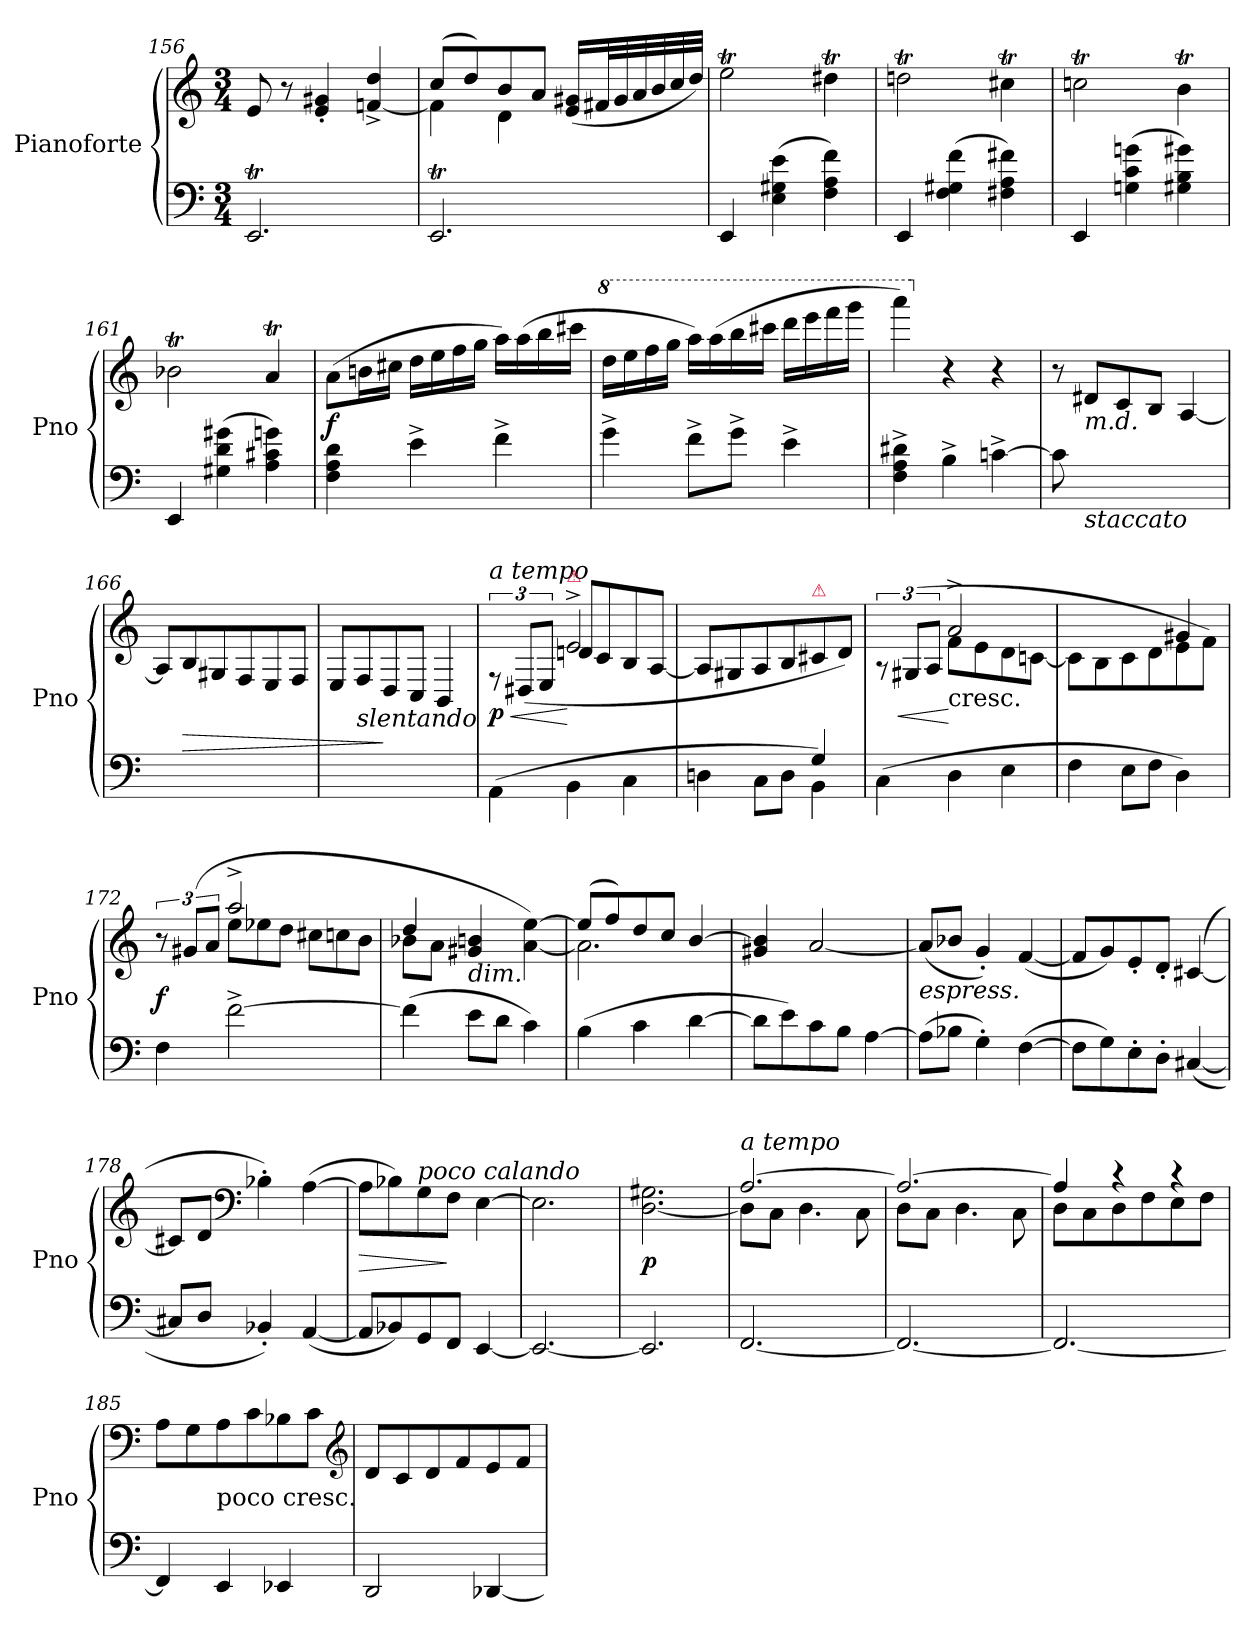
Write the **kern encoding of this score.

**kern	**kern	**dynam
*part1	*part1	*part1
*staff2	*staff1	*staff1/2
*I"Pianoforte	*	*
*I'Pno	*	*
*clefF4	*clefG2	*
*k[]	*k[]	*
*M3/4	*M3/4	*
=156	=156	=156
2.EEt/	8e/	.
.	8r	.
.	4e'>/ 4g#X'>/	.
.	[4fn^>/ 4dd^>/	.
=157	=157	=157
*	*^	*
2.EEt/	(8cc/L	4f\]	.
.	8dd/)	.	.
.	8b/	4d\	.
.	8a/J	.	.
.	(16e/ 16g#X/LL	4ryy	.
.	32f#X/L	.	.
.	32g#/	.	.
.	32a/	.	.
.	32b/	.	.
.	32cc/	.	.
.	32dd/JJJ)	.	.
*	*v	*v	*
=158	=158	=158
4EE/	2eet\	.
(4E\ 4G#X\ 4e\	.	.
4F\ 4A\ 4f\)	4dd#Xt\	.
=159	=159	=159
4EE/	2ddnT\	.
(4F\ 4G#X\ 4f\	.	.
4F#X\ 4A\ 4f#X\)	4cc#Xt\	.
=160	=160	=160
4EE/	2ccnT\	.
(4Gn\ 4c\ 4gn\	.	.
4G#X\ 4B\ 4g#X\)	4bt\	.
=161	=161	=161
4EE/	2b-XT\	.
(4G#X\ 4d\ 4g#X\	.	.
4A\ 4c#X\ 4gn\)	4at/	.
=162	=162	=162
4F\ 4A\ 4d\	(8a\L	f
.	16bn\L	.
.	16cc#X\JJ	.
4e^\	16dd\LL	.
.	16ee\	.
.	16ff\	.
.	16gg\JJ	.
4f^\	16aa\LL)	.
.	(16aa\	.
.	16bb\	.
.	16ccc#X\JJ	.
=163	=163	=163
*	*8va	*
4g^\	16ddd\LL	.
.	16eee\	.
.	16fff\	.
.	16ggg\JJ	.
8f^\L	16aaa\LL)	.
.	(16aaa\	.
8g^\J	16bbb\	.
.	16cccc#X\JJ	.
4e^\	16dddd\LL	.
.	16eeee\	.
.	16ffff\	.
.	16gggg\JJ	.
=164	=164	=164
4F^\ 4A^\ 4d#X^\	4aaaa\)	.
*	*X8va	*
4B^\	4r	.
[4cn^\	4r	.
=165	=165	=165
8c\]	8r	.
!	!LO:TX:b:i:t=m.d.	!
!LO:TX:b:i:t=staccato	!	!
8ryy	8d#X/L	.
2ryy	8c/	.
.	8B/J	.
.	[4A/	.
=166	=166	=166
2.ryy	8A/L]	.
.	8B/	>
.	8G#X/	.
.	8F/	.
.	8E/	.
.	8F/J	.
=167	=167	=167
2.ryy	8E/L	.
!	!LO:TX:b:i:t=slentando	!
.	8F/	.
.	8D/	]
.	8C/J	.
.	4BB/	.
=168	=168	=168
*	*^	*
!	!LO:TX:a:i:t=a tempo	!	!
(<4AA\	4ryy	12rF	p
.	.	(12D#X/L	<
.	.	12E/J	.
!	!LO:TX:a:color=crimson:t=⚠	!	!
4BB\	2e^/	8dn\L	[
.	.	8c/	.
4C\	.	8B/	.
.	.	[8A/J	.
=169	=169	=169	=169
*^	*	*	*
!	!	!LO:TX:a:color=crimson:t=⚠	!	!
*	*	*v	*v	*
4Dn\	4ryy	8A/L]	.
.	.	8G#X/	.
8C\L	4ryy	8A/	.
8D\J	.	8B/	.
!	!	!LO:TX:a:color=crimson:t=⚠	!
4BB\)	4G/	8c#X\	.
.	.	8d\J)	.
*v	*v	*	*
=170	=170	=170
*	*^	*
(4C\	4ryy	12rA	.
.	.	(12G#X/L	<
.	.	12A/J	.
!	!LO:TX:c:t=cresc.	!	!
4D\	2a^/	8f\L	[
.	.	8e\	.
4E\	.	8d\	.
.	.	[8cn\J	.
=171	=171	=171	=171
4F\	8ryy	8c\L]	.
.	8ryy	8B\	.
8E\L	8ryy	8c\	.
8F\J	8ryy	8d\	.
4D\)	4g#X/	8e\	.
.	.	8f\J)	.
=172	=172	=172	=172
4F\	4ryy	12r	f
.	.	(<12g#X/L	.
.	.	12a/J	.
*	*	*Xtuplet	*
[2f^<\	2aa^/	12ee\L	.
.	.	12ee-X\	.
.	.	12dd\J	.
.	.	12cc#X\L	.
.	.	12ccn\	.
.	.	12b\J	.
=173	=173	=173	=173
(4f\]	4dd/	8b-X\L	.
.	.	8a\J	.
!	!LO:TX:c:i:t=dim.	!	!
8e\L	4g#X/ 4bn/	2ryy	.
8d\J	.	.	.
4c\)	[4a\ [4ee\)	.	.
=174	=174	=174	=174
(4B\	(8ee/L]	2.a\]	.
.	8ff/)	.	.
4c\	8dd/	.	.
.	8cc/J	.	.
[4d\	[4b/	.	.
*	*v	*v	*
=175	=175	=175
8d\L]	4g#X/ 4b]/	.
8e\)	.	.
8c\	[2a/	.
8B\J	.	.
[4A\	.	.
=176	=176	=176
!	!LO:TX:b:i:t=espress.	!
(8A\L]	(8a/L]	.
8B-X\J	8b-X/J	.
4G'\)	4g'/)	.
([4F\	([4f/	.
=177	=177	=177
8F\L]	8f/L]	.
8G\)	8g/)	.
8E'\	8e'/	.
8D'\J	8d'/J	.
([4C#X/	([4c#X/	.
=178	=178	=178
8C#X/L]	8c#X/L]	.
8D/J	8d/J	.
*	*clefF4	*
4BB-X'/)	4B-X'\)	.
([4AA/	([4A\	.
=179	=179	=179
8AA/L]	8A\L]	>
8BB-X/)	8B-X\)	.
!	!LO:TX:a:i:t=poco calando	!
8GG/	8G\	.
8FF/J	8F\J	]
[4EE/	[4E\	.
=180	=180	=180
2.EE/_	2.E\]	.
=181	=181	=181
2.EE/]	[2.D\ 2.G#X\	p
=182	=182	=182
*	*^	*
!	!LO:TX:a:i:t=a tempo	!	!
[2.FF/	[2.A/	8D\L]	.
.	.	8C\J	.
.	.	4.D\	.
.	.	8C\	.
=183	=183	=183	=183
2.FF/_	2.A/_	8D\L	.
.	.	8C\J	.
.	.	4.D\	.
.	.	8C\	.
=184	=184	=184	=184
2.FF/_	4A/]	8D\L	.
.	.	8C\	.
.	4rc	8D\	.
.	.	8F\	.
.	4rc	8E\	.
.	.	8F\J	.
*	*v	*v	*
=185	=185	=185
4FF/]	8A\L	.
.	8G\	.
!	!LO:TX:c:t=poco cresc.	!
4EE/	8A\	.
.	8c\	.
4EE-X/	8B-X\	.
.	8c\J	.
*	*clefG2	*
=186	=186	=186
2DD/	8d/L	.
.	8c/	.
.	8d/	.
.	8f/	.
[4DD-X/	8e/	.
.	8f/J	.
=	=	=
*-	*-	*-
